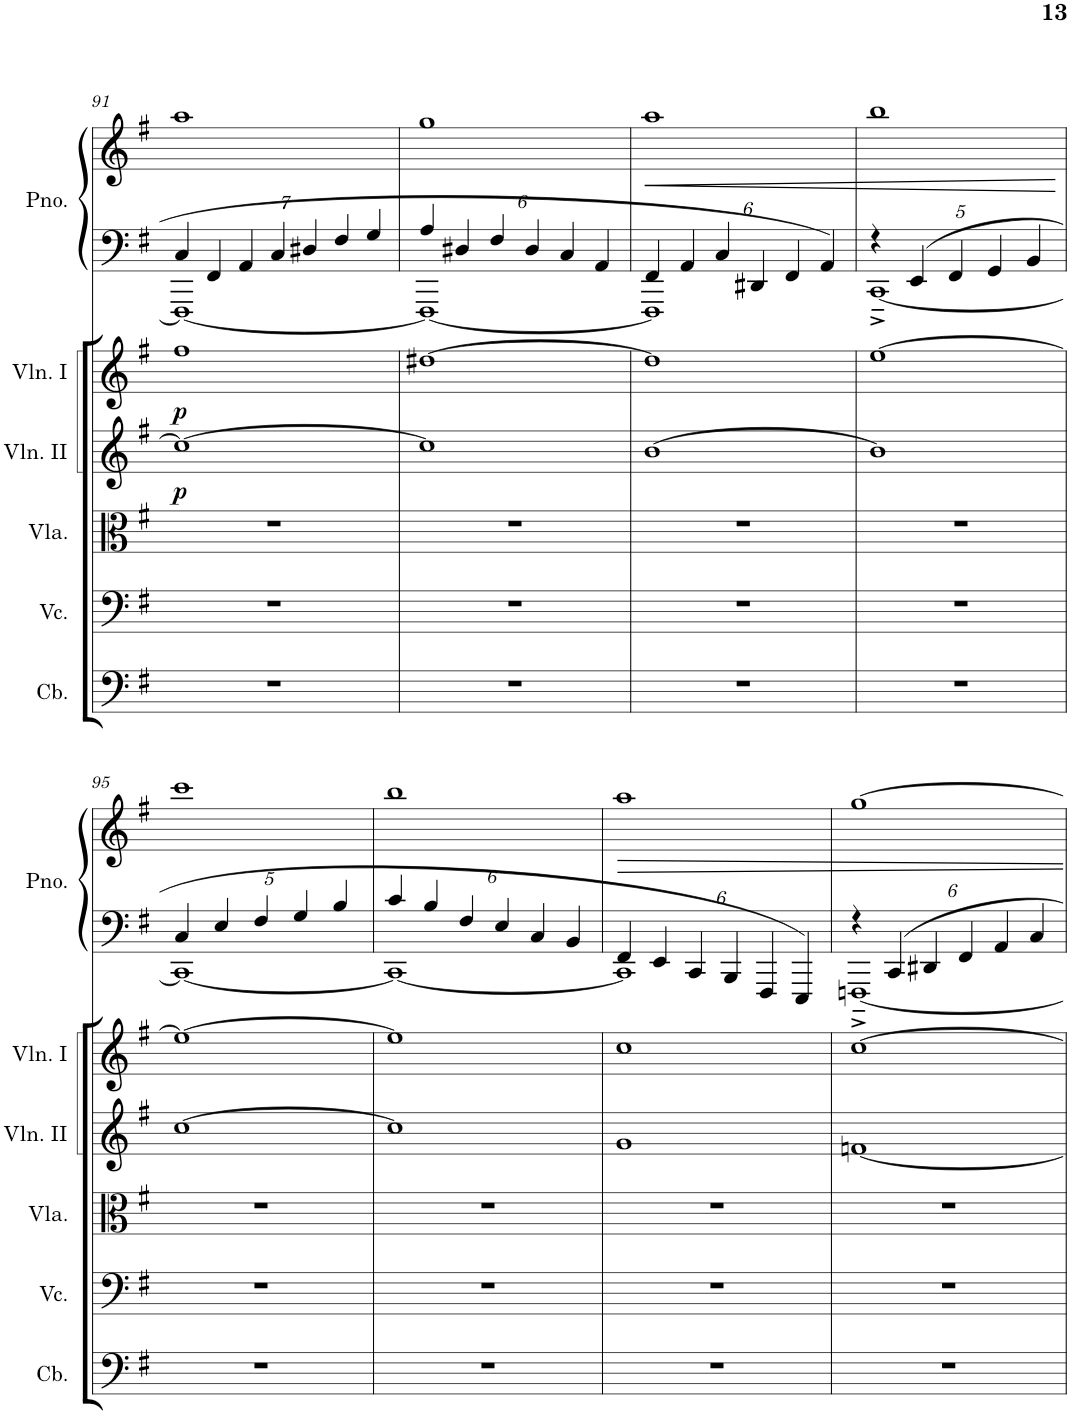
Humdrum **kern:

**kern	**kern	**kern	**kern	**dynam	**kern	**dynam	**kern	**kern	**dynam
*part6	*part5	*part4	*part3	*part3	*part2	*part2	*part1	*part1	*part1
*staff7	*staff6	*staff5	*staff4	*staff4	*staff3	*staff3	*staff2	*staff1	*staff1/2
*I"Contrabass	*I"Violoncello	*I"Viola	*I"Violin II	*	*I"Violin I	*	*I"Piano	*	*
*I'Cb.	*I'Vc.	*I'Vla.	*I'Vln. II	*	*I'Vln. I	*	*I'Pno.	*	*
!!LO:PB:g=z
*clefF4	*clefF4	*clefC3	*clefG2	*	*clefG2	*	*clefF4	*clefG2	*
*Trd7c12	*	*	*	*	*	*	*	*	*
*k[f#]	*k[f#]	*k[f#]	*k[f#]	*	*k[f#]	*	*k[f#]	*k[f#]	*
*M2/2	*M2/2	*M2/2	*M2/2	*	*M2/2	*	*M2/2	*M2/2	*
*met(c|)	*met(c|)	*met(c|)	*met(c|)	*	*met(c|)	*	*met(c|)	*met(c|)	*
*	*	*	*	*	*	*	*Xbrackettup	*	*
=91	=91	=91	=91	=91	=91	=91	=91	=91	=91
*	*	*	*	*	*	*	*^	*	*
!	!	!	!	!LO:DY:b	!	!LO:DY:b	!	!	!	!
1r	1r	1r	1cc_	p	1ff#	p	7C/	1FFF#_	1aa	.
.	.	.	.	.	.	.	7FF#/	.	.	.
.	.	.	.	.	.	.	7AA/	.	.	.
.	.	.	.	.	.	.	7C/	.	.	.
.	.	.	.	.	.	.	7D#X/	.	.	.
.	.	.	.	.	.	.	7F#/	.	.	.
.	.	.	.	.	.	.	7G/	.	.	.
=92	=92	=92	=92	=92	=92	=92	=92	=92	=92	=92
1r	1r	1r	1cc]	.	[1dd#X	.	6A/	1FFF#_	1gg	.
.	.	.	.	.	.	.	6D#X/	.	.	.
.	.	.	.	.	.	.	6F#/	.	.	.
.	.	.	.	.	.	.	6D#/	.	.	.
.	.	.	.	.	.	.	6C/	.	.	.
.	.	.	.	.	.	.	6AA/	.	.	.
=93	=93	=93	=93	=93	=93	=93	=93	=93	=93	=93
!	!	!	!	!	!	!	!	!	!	!LO:HP:b
1r	1r	1r	[1b	.	1dd#]	.	6FF#/	1FFF#]	1aa	<
.	.	.	.	.	.	.	6AA/	.	.	.
.	.	.	.	.	.	.	6C/	.	.	.
.	.	.	.	.	.	.	6DD#X/	.	.	.
.	.	.	.	.	.	.	6FF#/	.	.	.
.	.	.	.	.	.	.	6AA/	.	.	.
=94	=94	=94	=94	=94	=94	=94	=94	=94	=94	=94
1r	1r	1r	1b]	.	[1ee	.	5r	[1CC~^	1bb	.
.	.	.	.	.	.	.	5EE/	.	.	.
.	.	.	.	.	.	.	5FF#/	.	.	.
.	.	.	.	.	.	.	5GG/	.	.	.
.	.	.	.	.	.	.	5BB/	.	.	.
*	*	*	*	*	*	*	*v	*v	*	*
.	.	.	.	.	.	.	.	.	[
!!LO:LB:g=z
=95	=95	=95	=95	=95	=95	=95	=95	=95	=95
*	*	*	*	*	*	*	*^	*	*
1r	1r	1r	[1cc	.	1ee_	.	5C/	1CC_	1ccc	.
.	.	.	.	.	.	.	5E/	.	.	.
.	.	.	.	.	.	.	5F#/	.	.	.
.	.	.	.	.	.	.	5G/	.	.	.
.	.	.	.	.	.	.	5B/	.	.	.
=96	=96	=96	=96	=96	=96	=96	=96	=96	=96	=96
1r	1r	1r	1cc]	.	1ee]	.	6c/	1CC_	1bb	.
.	.	.	.	.	.	.	6B/	.	.	.
.	.	.	.	.	.	.	6F#/	.	.	.
.	.	.	.	.	.	.	6E/	.	.	.
.	.	.	.	.	.	.	6C/	.	.	.
.	.	.	.	.	.	.	6BB/	.	.	.
=97	=97	=97	=97	=97	=97	=97	=97	=97	=97	=97
1r	1r	1r	1g	.	1cc	.	6FF#/	1CC]	1aa	.
.	.	.	.	.	.	.	6EE/	.	.	.
.	.	.	.	.	.	.	6CC/	.	.	.
.	.	.	.	.	.	.	6BBB/	.	.	.
.	.	.	.	.	.	.	6FFF#/	.	.	.
.	.	.	.	.	.	.	6EEE/	.	.	.
=98	=98	=98	=98	=98	=98	=98	=98	=98	=98	=98
1r	1r	1r	[1fn	.	[1cc	.	6r	[1FFFn~^	[1gg	.
.	.	.	.	.	.	.	6CC/	.	.	.
.	.	.	.	.	.	.	6DD#X/	.	.	.
.	.	.	.	.	.	.	6FF#/	.	.	.
.	.	.	.	.	.	.	6AA/	.	.	.
.	.	.	.	.	.	.	6C/	.	.	.
*	*	*	*	*	*	*	*v	*v	*	*
=	=	=	=	=	=	=	=	=	=
*-	*-	*-	*-	*-	*-	*-	*-	*-	*-
